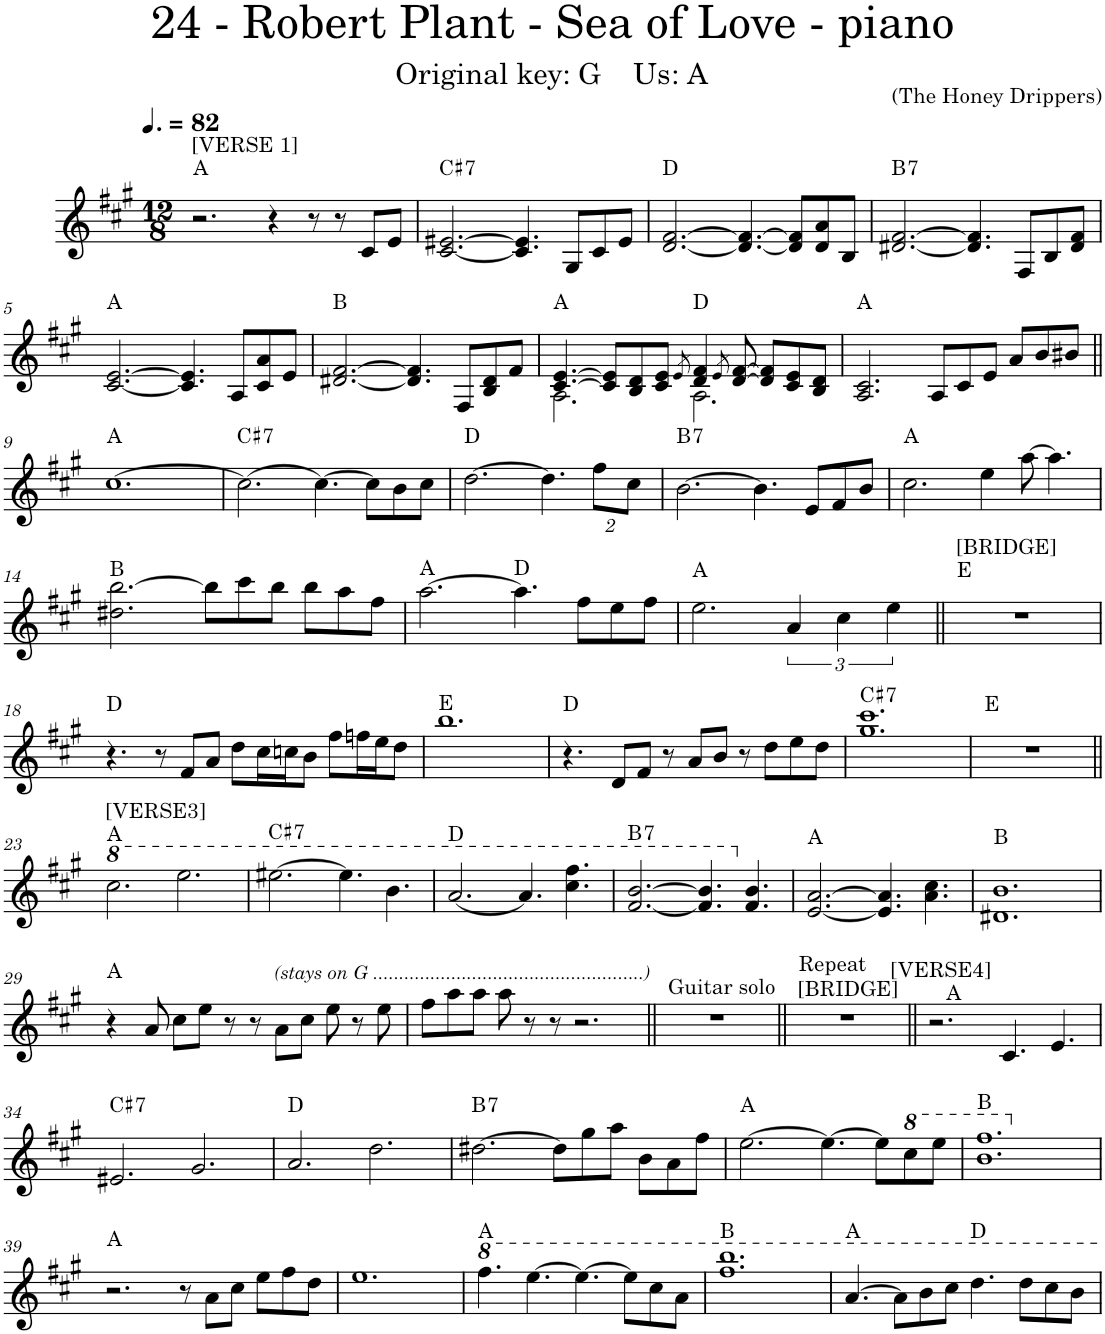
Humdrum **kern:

**kern	**kern	**harte
*part1	*part1	*part1
*staff2	*staff1	*
*I"Piano	*	*
*I'Pno.	*	*
*stria5	*	*
*clefF4	*clefG2	*
*k[f#]	*k[f#c#g#]	*
*M12/8	*M12/8	*
*MM123	*MM123	*
=1	=1	=1
!	!LO:TX:a:t=[VERSE 1]	!
1.r	2.r	A:maj G:maj
.	4r	.
.	8r	.
.	8r	.
.	8c#/L	.
.	8e/J	.
=2	=2	=2
!	!	!LO:H:n=1:kt=7
!	!	!LO:H:n=2:kt=7
1.r	[2.c#/ [2.e#X/	C#:7 B:7
.	4.c#/] 4.e#/]	.
.	8G#/L	.
.	8c#/	.
.	8e#/J	.
=3	=3	=3
1.r	[2.d/ [2.f#/	D:maj C:maj
.	4.d/_ 4.f#/_	.
.	8d/] 8f#/]L	.
.	8d/ 8a/	.
.	8B/J	.
=4	=4	=4
!	!	!LO:H:n=1:kt=7
!	!	!LO:H:n=2:kt=7
1.r	[2.d#X/ [2.f#/	B:7 A:7
.	4.d#/] 4.f#/]	.
.	8F#/L	.
.	8B/	.
.	8d#/ 8f#/J	.
!!LO:LB:g=z
=5	=5	=5
1.r	[2.c#/ [2.e/	A:maj G:maj
.	4.c#/] 4.e/]	.
.	8A/L	.
.	8c#/ 8a/	.
.	8e/J	.
=6	=6	=6
!	!	!LO:H:n=2:kt=7
1.r	[2.d#X/ [2.f#/	B:maj A:7
.	4.d#/] 4.f#/]	.
.	8F#/L	.
.	8B/ 8d#/	.
.	8f#/J	.
=7	=7	=7
*	*^	*
4.GG	[4.c#/ [4.e/	2.A\	A:maj G:maj
8GG/L	8c#/] 8e/]L	.	.
8AA/	8B/ 8d/	.	.
8BB/J	8c#/ 8e/J	.	.
.	8qe/	.	.
[4.C	4d/ 4f#/	2.A\	D:maj C:maj
.	8qe/	.	.
.	[8d/ [8f#/	.	.
8C/L]	8d/] 8f#/]L	.	.
8BB/	8c#/ 8e/	.	.
8AA/J	8B/ 8d/J	.	.
=8	=8	=8	=8
1.GG	2.A/ 2.c#/	1.ryy	A:maj G:maj
.	8A/L	.	.
.	8c#/	.	.
.	8e/J	.	.
.	8a/L	.	.
.	8b/	.	.
.	8b#X/J	.	.
*	*v	*v	*
!!LO:LB:g=z
=9||	=9||	=9||
1.r	[1.cc#	A:maj
=10	=10	=10
!	!	!LO:H:kt=7
1.r	2.cc#\_	C#:7
.	4.cc#\_	.
.	8cc#\L]	.
.	8b\	.
.	8cc#\J	.
=11	=11	=11
1.r	[2.dd\	D:maj
.	4.dd\]	.
*	*Xbrackettup	*
.	16%3ff#\L	.
.	16%3cc#\J	.
=12	=12	=12
!	!	!LO:H:kt=7
1.r	[2.b\	B:7
.	4.b\]	.
.	8e/L	.
.	8f#/	.
.	8b/J	.
=13	=13	=13
1.r	2.cc#\	A:maj
.	4ee\	.
.	[8aa\	.
.	4.aa\]	.
!!LO:LB:g=z
=14	=14	=14
1.r	2.dd#X\ [2.bb\	B:maj
.	8bb\L]	.
.	8ccc#\	.
.	8bb\J	.
.	8bb\L	.
.	8aa\	.
.	8ff#\J	.
=15	=15	=15
1.r	[2.aa\	A:maj
.	4.aa\]	D:maj
.	8ff#\L	.
.	8ee\	.
.	8ff#\J	.
=16	=16	=16
1.r	2.ee\	A:maj
.	4a/	.
.	4cc#\	.
.	4ee\	.
=17||	=17||	=17||
!	!LO:TX:a:t=[BRIDGE]	!
1.r	1.r	E:maj
!!LO:LB:g=z
=18	=18	=18
1.r	4.r	D:maj
.	8r	.
.	8f#/L	.
.	8a/J	.
.	8dd\L	.
.	16cc#\L	.
.	16ccn\J	.
.	8b\J	.
.	8ff#\L	.
.	16ffn\L	.
.	16ee\J	.
.	8dd\J	.
=19	=19	=19
1.r	1.bb	E:maj
=20	=20	=20
1.r	4.r	D:maj
.	8d/L	.
.	8f#/J	.
.	8r	.
.	8a/L	.
.	8b/J	.
.	8r	.
.	8dd\L	.
.	8ee\	.
.	8dd\J	.
=21	=21	=21
!	!	!LO:H:kt=7
1.r	1.gg# 1.ccc#	C#:7
=22	=22	=22
1.r	1.r	E:maj
!!LO:LB:g=z
=23||	=23||	=23||
*	*8va	*
!	!LO:TX:a:t=[VERSE3]	!
1.r	2.ccc#\	A:maj
.	2.eee\	.
=24	=24	=24
!	!	!LO:H:kt=7
1.r	[2.eee#X\	C#:7
.	4.eee#\]	.
.	4.bb\	.
=25	=25	=25
1.r	[2.aa/	D:maj
.	4.aa/]	.
.	4.ccc#\ 4.fff#\	.
=26	=26	=26
!	!	!LO:H:kt=7
1.r	[2.ff#/ [2.bb/	B:7
.	4.ff#/] 4.bb/]	.
*	*X8va	*
.	4.f#/ 4.b/	.
=27	=27	=27
1.r	[2.e/ [2.a/	A:maj
.	4.e/] 4.a/]	.
.	4.a\ 4.cc#\	.
=28	=28	=28
1.r	1.d#X 1.b	B:maj
!!LO:LB:g=z
=29	=29	=29
1.r	4r	A:maj
.	8a/	.
.	8cc#\L	.
.	8ee\J	.
.	8r	.
.	8r	.
!	!LO:TX:a:i:t=(stays on G ....................................................)	!
.	8a\L	.
.	8cc#\J	.
.	8ee\	.
.	8r	.
.	8ee\	.
=30	=30	=30
1.r	8ff#\L	.
.	8aa\	.
.	8aa\J	.
.	8aa\	.
.	8r	.
.	8r	.
.	2.r	.
=31||	=31||	=31||
!	!LO:TX:a:t=Guitar solo	!
1.r	1.r	.
=32||	=32||	=32||
!	!LO:TX:a:t=Repeat	!
!	!LO:TX:a:t=[BRIDGE]	!
1.r	1.r	.
=33||	=33||	=33||
!	!LO:TX:a:t=[VERSE4]	!
1.r	2.r	A:maj
.	4.c#/	.
.	4.e/	.
!!LO:LB:g=z
=34	=34	=34
!	!	!LO:H:kt=7
1.r	2.e#X/	C#:7
.	2.g#/	.
=35	=35	=35
1.r	2.a/	D:maj
.	2.dd\	.
=36	=36	=36
!	!	!LO:H:kt=7
1.r	[2.dd#X\	B:7
.	8dd#\L]	.
.	8gg#\	.
.	8aa\J	.
.	8b\L	.
.	8a\	.
.	8ff#\J	.
=37	=37	=37
1.r	[2.ee\	A:maj
.	4.ee\_	.
.	8ee\L]	.
*	*8va	*
.	8ccc#\	.
.	8eee\J	.
=38	=38	=38
1.r	1.bb 1.fff#	B:maj
!!LO:LB:g=z
=39	=39	=39
*	*X8va	*
1.r	2.r	A:maj
.	8r	.
.	8a\L	.
.	8cc#\J	.
.	8ee\L	.
.	8ff#\	.
.	8dd\J	.
=40	=40	=40
1.r	1.ee	.
=41	=41	=41
1.r	4.fff#\	A:maj
.	[4.eee\	.
.	4.eee\_	.
.	8eee\L]	.
.	8ccc#\	.
.	8aa\J	.
=42	=42	=42
1.r	1.fff# 1.bbb	B:maj
=43	=43	=43
1.r	[4.aa/	A:maj
.	8aa\L]	.
.	8bb\	.
.	8ccc#\J	.
.	4.ddd\	D:maj
.	8ddd\L	.
.	8ccc#\	.
.	8bb\J	.
=	=	=
*-	*-	*-
